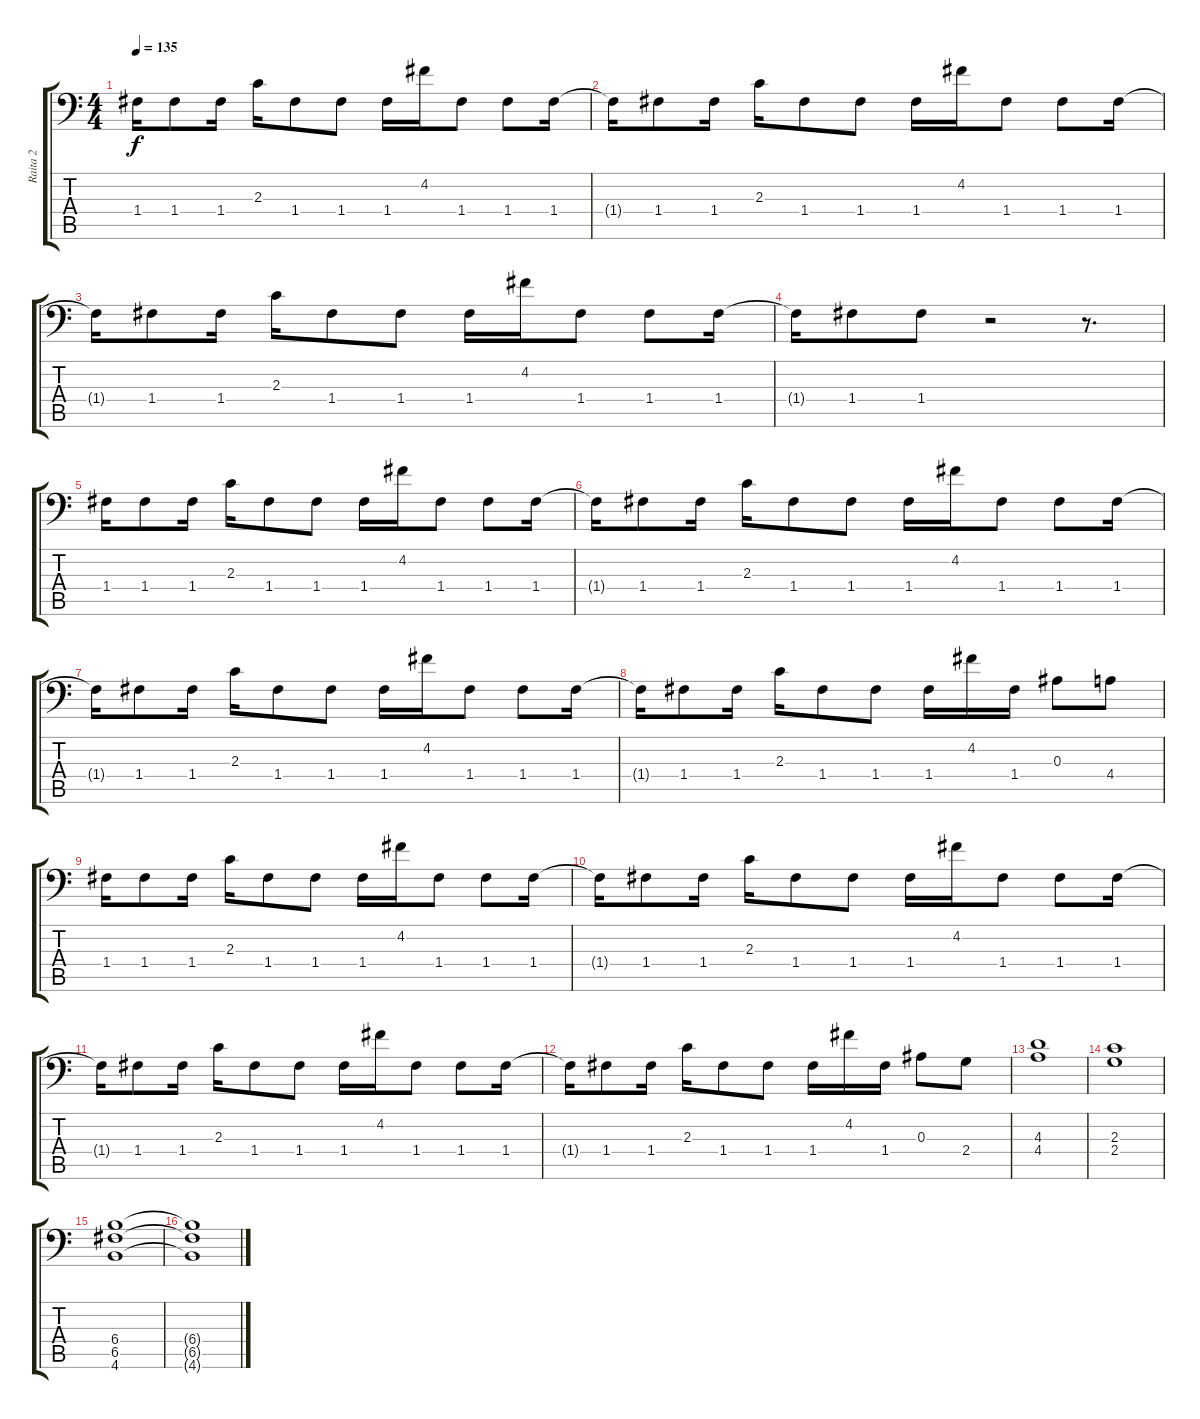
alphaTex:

\track ("Raita 2" "Raita 2") {instrument distortionguitar}
\staff {score tabs}
\tuning (G3 D3 Bb2 F2 C2 G1) {hide}
\ts (4 4)
\tempo 135
\clef f4
\ks c
1.4.16{dy f instrument distortionguitar} 1.4.8 1.4.16 2.3.16 1.4.8 1.4.8 1.4.16 4.2.16 1.4.8 1.4.8 1.4.16 |
1.4{t}.16 1.4.8 1.4.16 2.3.16 1.4.8 1.4.8 1.4.16 4.2.16 1.4.8 1.4.8 1.4.16 |
1.4{t}.16 1.4.8 1.4.16 2.3.16 1.4.8 1.4.8 1.4.16 4.2.16 1.4.8 1.4.8 1.4.16 |
1.4{t}.16 1.4.8 1.4.8 r.2 r.8{d} |
1.4.16 1.4.8 1.4.16 2.3.16 1.4.8 1.4.8 1.4.16 4.2.16 1.4.8 1.4.8 1.4.16 |
1.4{t}.16 1.4.8 1.4.16 2.3.16 1.4.8 1.4.8 1.4.16 4.2.16 1.4.8 1.4.8 1.4.16 |
1.4{t}.16 1.4.8 1.4.16 2.3.16 1.4.8 1.4.8 1.4.16 4.2.16 1.4.8 1.4.8 1.4.16 |
1.4{t}.16 1.4.8 1.4.16 2.3.16 1.4.8 1.4.8 1.4.16 4.2.16 1.4.16 0.3.8 4.4.8 |
1.4.16 1.4.8 1.4.16 2.3.16 1.4.8 1.4.8 1.4.16 4.2.16 1.4.8 1.4.8 1.4.16 |
1.4{t}.16 1.4.8 1.4.16 2.3.16 1.4.8 1.4.8 1.4.16 4.2.16 1.4.8 1.4.8 1.4.16 |
1.4{t}.16 1.4.8 1.4.16 2.3.16 1.4.8 1.4.8 1.4.16 4.2.16 1.4.8 1.4.8 1.4.16 |
1.4{t}.16 1.4.8 1.4.16 2.3.16 1.4.8 1.4.8 1.4.16 4.2.16 1.4.16 0.3.8 2.4.8 |
(4.3 4.4).1 |
(2.3 2.4).1 |
(6.4 6.5 4.6).1 |
(6.4{t} 6.5{t} 4.6{t}).1
